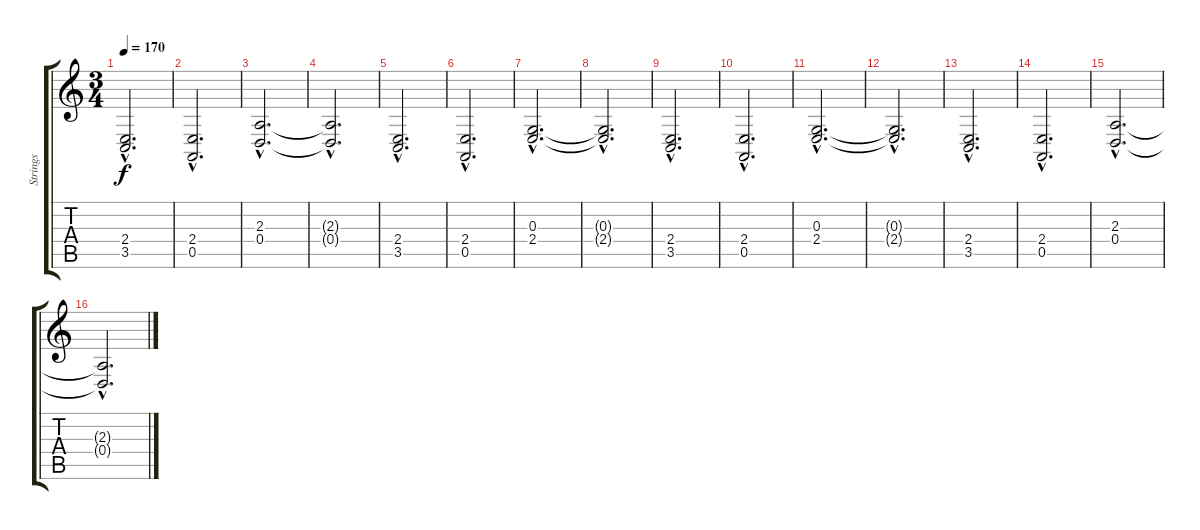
\track ("Strings" "Strings") {instrument synthstrings1}
\staff {score tabs}
\tuning (E4 B3 G3 D3 A2 E2) {hide}
\ts (3 4)
\tempo 170
\clef g2
\ks c
(2.4{hac} 3.5{hac}).2{d dy f} |
(2.4{hac} 0.5{hac}).2{d} |
(2.3{hac} 0.4{hac}).2{d} |
(2.3{hac t} 0.4{hac t}).2{d} |
(2.4{hac} 3.5{hac}).2{d} |
(2.4{hac} 0.5{hac}).2{d} |
(0.3{hac} 2.4{hac}).2{d} |
(0.3{hac t} 2.4{hac t}).2{d} |
(2.4{hac} 3.5{hac}).2{d} |
(2.4{hac} 0.5{hac}).2{d} |
(0.3{hac} 2.4{hac}).2{d} |
(0.3{hac t} 2.4{hac t}).2{d} |
(2.4{hac} 3.5{hac}).2{d} |
(2.4{hac} 0.5{hac}).2{d} |
(2.3{hac} 0.4{hac}).2{d} |
(2.3{hac t} 0.4{hac t}).2{d}
